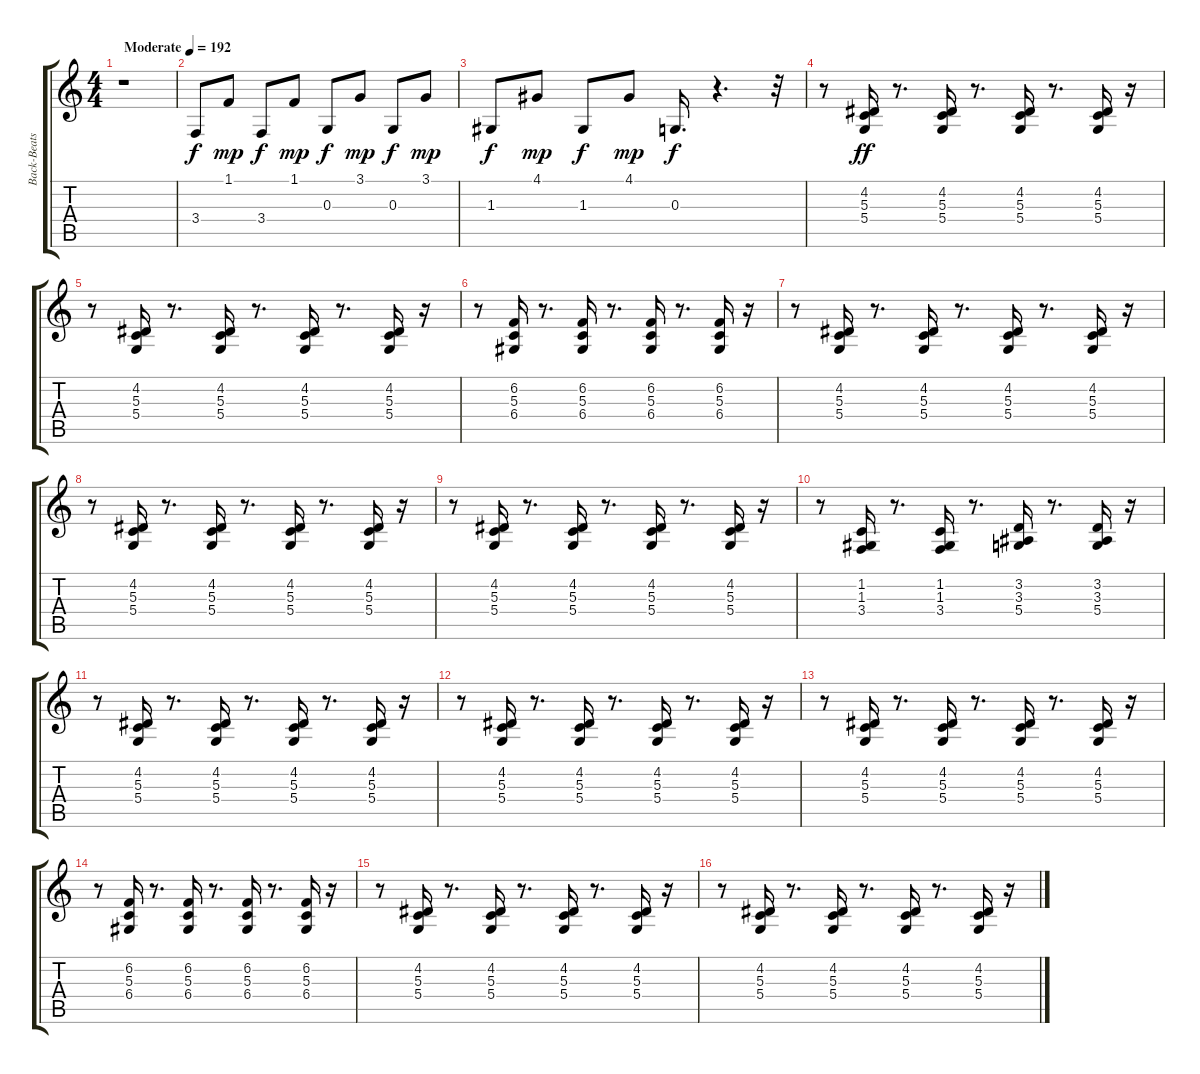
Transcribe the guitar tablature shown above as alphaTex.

\track ("Back-Beats" "Back-Beats") {instrument trombone}
\staff {score tabs}
\tuning (E4 B3 G3 D3 A2 E2) {hide}
\ts (4 4)
\tempo (192 "Moderate")
\clef g2
\ks c
r.1{dy f instrument trombone} |
3.4.8 1.1.8{dy mp} 3.4.8{dy f} 1.1.8{dy mp} 0.3.8{dy f} 3.1.8{dy mp} 0.3.8{dy f} 3.1.8{dy mp} |
1.3.8{dy f} 4.1.8{dy mp} 1.3.8{dy f} 4.1.8{dy mp} 0.3.16{d dy f} r.4{d} r.32 |
r.8 (4.2 5.3 5.4).16{dy ff} r.8{d} (4.2 5.3 5.4).16 r.8{d} (4.2 5.3 5.4).16 r.8{d} (4.2 5.3 5.4).16 r.16 |
r.8 (4.2 5.3 5.4).16 r.8{d} (4.2 5.3 5.4).16 r.8{d} (4.2 5.3 5.4).16 r.8{d} (4.2 5.3 5.4).16 r.16 |
r.8 (6.2 5.3 6.4).16 r.8{d} (6.2 5.3 6.4).16 r.8{d} (6.2 5.3 6.4).16 r.8{d} (6.2 5.3 6.4).16 r.16 |
r.8 (4.2 5.3 5.4).16 r.8{d} (4.2 5.3 5.4).16 r.8{d} (4.2 5.3 5.4).16 r.8{d} (4.2 5.3 5.4).16 r.16 |
r.8 (4.2 5.3 5.4).16 r.8{d} (4.2 5.3 5.4).16 r.8{d} (4.2 5.3 5.4).16 r.8{d} (4.2 5.3 5.4).16 r.16 |
r.8 (4.2 5.3 5.4).16 r.8{d} (4.2 5.3 5.4).16 r.8{d} (4.2 5.3 5.4).16 r.8{d} (4.2 5.3 5.4).16 r.16 |
r.8 (1.2 1.3 3.4).16 r.8{d} (1.2 1.3 3.4).16 r.8{d} (3.2 3.3 5.4).16 r.8{d} (3.2 3.3 5.4).16 r.16 |
r.8 (4.2 5.3 5.4).16 r.8{d} (4.2 5.3 5.4).16 r.8{d} (4.2 5.3 5.4).16 r.8{d} (4.2 5.3 5.4).16 r.16 |
r.8 (4.2 5.3 5.4).16 r.8{d} (4.2 5.3 5.4).16 r.8{d} (4.2 5.3 5.4).16 r.8{d} (4.2 5.3 5.4).16 r.16 |
r.8 (4.2 5.3 5.4).16 r.8{d} (4.2 5.3 5.4).16 r.8{d} (4.2 5.3 5.4).16 r.8{d} (4.2 5.3 5.4).16 r.16 |
r.8 (6.2 5.3 6.4).16 r.8{d} (6.2 5.3 6.4).16 r.8{d} (6.2 5.3 6.4).16 r.8{d} (6.2 5.3 6.4).16 r.16 |
r.8 (4.2 5.3 5.4).16 r.8{d} (4.2 5.3 5.4).16 r.8{d} (4.2 5.3 5.4).16 r.8{d} (4.2 5.3 5.4).16 r.16 |
r.8 (4.2 5.3 5.4).16 r.8{d} (4.2 5.3 5.4).16 r.8{d} (4.2 5.3 5.4).16 r.8{d} (4.2 5.3 5.4).16 r.16
